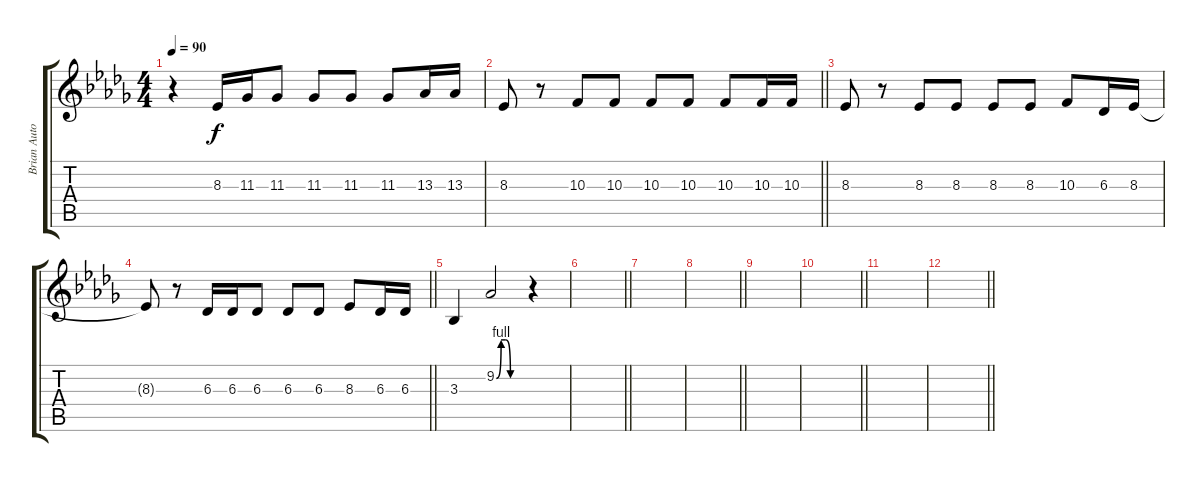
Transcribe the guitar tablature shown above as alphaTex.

\track ("Brian Autore (Vocals)" "Brian Auto") {instrument oboe}
\staff {score tabs}
\tuning (E4 B3 G3 D3 A2 E2) {hide}
\ts (4 4)
\tempo 90
\clef g2
\ks db
r.4{dy f} 8.3.16 11.3.16 11.3.8 11.3.8 11.3.8 11.3.8 13.3.16 13.3.16 |
\barLineRight lightlight
8.3.8 r.8 10.3.8 10.3.8 10.3.8 10.3.8 10.3.8 10.3.16 10.3.16 |
8.3.8 r.8 8.3.8 8.3.8 8.3.8 8.3.8 10.3.8 6.3.16 8.3.16 |
\barLineRight lightlight
8.3{t}.8 r.8 6.3.16 6.3.16 6.3.8 6.3.8 6.3.8 8.3.8 6.3.16 6.3.16 |
3.3.4 9.2{be (custom 0 0 10 4 20 4 30 0 60 0)}.2 r.4 |
\barLineRight lightlight
|
|
\barLineRight lightlight
|
|
\barLineRight lightlight
|
|
\barLineRight lightlight
